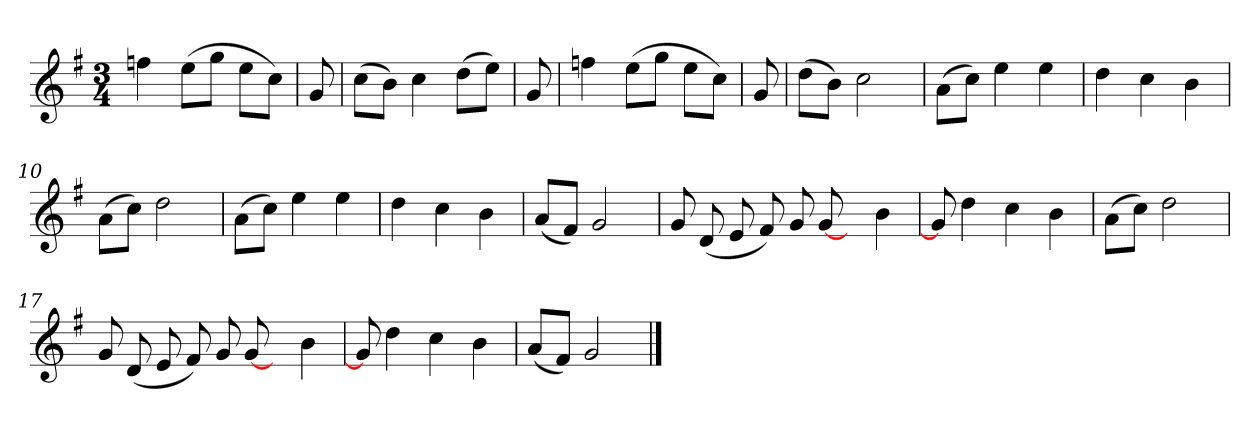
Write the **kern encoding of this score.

**kern
*part1
*staff1
*clefG2
*k[f#]
*G:
*M3/4
=
4ffn
(8ee\L
8gg\J
8ee\L
8cc\J)
=2y
8g
=3
(8cc\L
8b\J)
4cc
(8dd\L
8ee\J)
=4y
8g
=5
4ffn
(8ee\L
8gg\J
8ee\L
8cc\J)
=6y
8g
=7
(8dd\L
8b\J)
2cc
=8y
(8a\L
8cc\J)
4ee
4ee
=9
4dd
4cc
4b
=10
(8a\L
8cc\J)
2dd
=11
(8a\L
8cc\J)
4ee
4ee
=12
4dd
4cc
4b
=13
(8a/L
8f#/J)
2g
=14y
8g
(8d
8e
8f#)
8g
[8g
8ryy
4b
=15
8g]
4dd
4cc
4b
=16
(8a\L
8cc\J)
2dd
=17
8g
(8d
8e
8f#)
8g
[8g
8ryy
4b
=18
8g]
4dd
4cc
4b
=19
(8a/L
8f#/J)
2g
==
*-
